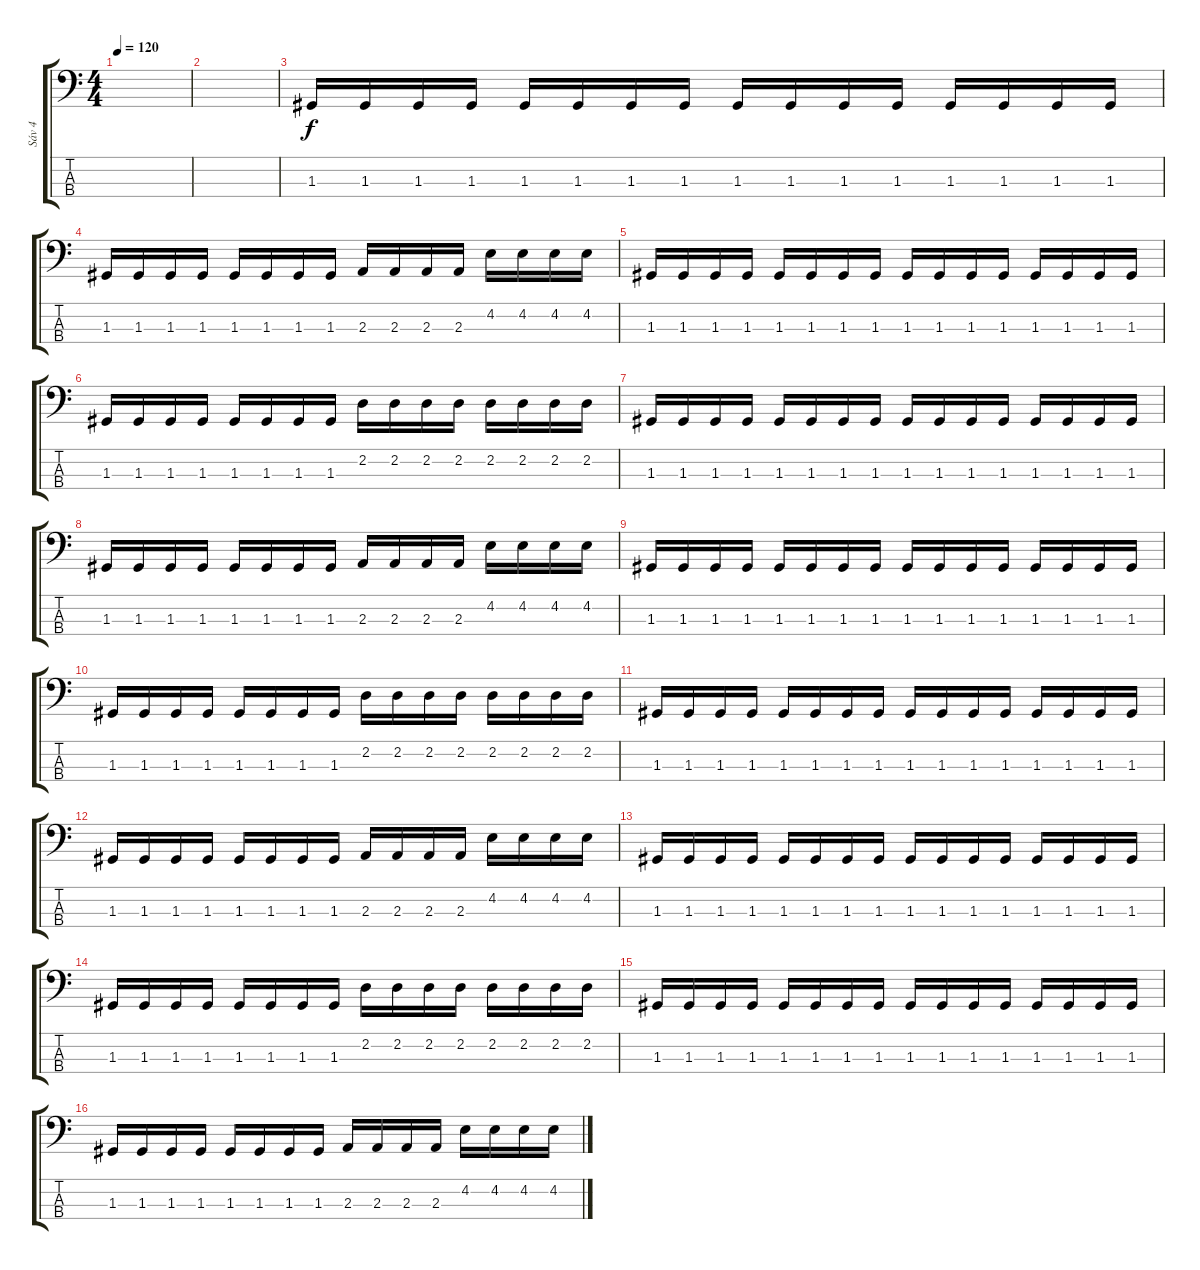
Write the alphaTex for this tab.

\track ("Sáv 4" "Sáv 4") {instrument electricbasspick}
\staff {score tabs}
\tuning (F2 C2 G1 D1) {hide}
\ts (4 4)
\tempo 120
\clef f4
\ks c
|
|
1.3.16 1.3.16 1.3.16 1.3.16 1.3.16 1.3.16 1.3.16 1.3.16 1.3.16 1.3.16 1.3.16 1.3.16 1.3.16 1.3.16 1.3.16 1.3.16 |
1.3.16 1.3.16 1.3.16 1.3.16 1.3.16 1.3.16 1.3.16 1.3.16 2.3.16 2.3.16 2.3.16 2.3.16 4.2.16 4.2.16 4.2.16 4.2.16 |
1.3.16 1.3.16 1.3.16 1.3.16 1.3.16 1.3.16 1.3.16 1.3.16 1.3.16 1.3.16 1.3.16 1.3.16 1.3.16 1.3.16 1.3.16 1.3.16 |
1.3.16 1.3.16 1.3.16 1.3.16 1.3.16 1.3.16 1.3.16 1.3.16 2.2.16 2.2.16 2.2.16 2.2.16 2.2.16 2.2.16 2.2.16 2.2.16 |
1.3.16 1.3.16 1.3.16 1.3.16 1.3.16 1.3.16 1.3.16 1.3.16 1.3.16 1.3.16 1.3.16 1.3.16 1.3.16 1.3.16 1.3.16 1.3.16 |
1.3.16 1.3.16 1.3.16 1.3.16 1.3.16 1.3.16 1.3.16 1.3.16 2.3.16 2.3.16 2.3.16 2.3.16 4.2.16 4.2.16 4.2.16 4.2.16 |
1.3.16 1.3.16 1.3.16 1.3.16 1.3.16 1.3.16 1.3.16 1.3.16 1.3.16 1.3.16 1.3.16 1.3.16 1.3.16 1.3.16 1.3.16 1.3.16 |
1.3.16 1.3.16 1.3.16 1.3.16 1.3.16 1.3.16 1.3.16 1.3.16 2.2.16 2.2.16 2.2.16 2.2.16 2.2.16 2.2.16 2.2.16 2.2.16 |
1.3.16 1.3.16 1.3.16 1.3.16 1.3.16 1.3.16 1.3.16 1.3.16 1.3.16 1.3.16 1.3.16 1.3.16 1.3.16 1.3.16 1.3.16 1.3.16 |
1.3.16 1.3.16 1.3.16 1.3.16 1.3.16 1.3.16 1.3.16 1.3.16 2.3.16 2.3.16 2.3.16 2.3.16 4.2.16 4.2.16 4.2.16 4.2.16 |
1.3.16 1.3.16 1.3.16 1.3.16 1.3.16 1.3.16 1.3.16 1.3.16 1.3.16 1.3.16 1.3.16 1.3.16 1.3.16 1.3.16 1.3.16 1.3.16 |
1.3.16 1.3.16 1.3.16 1.3.16 1.3.16 1.3.16 1.3.16 1.3.16 2.2.16 2.2.16 2.2.16 2.2.16 2.2.16 2.2.16 2.2.16 2.2.16 |
1.3.16 1.3.16 1.3.16 1.3.16 1.3.16 1.3.16 1.3.16 1.3.16 1.3.16 1.3.16 1.3.16 1.3.16 1.3.16 1.3.16 1.3.16 1.3.16 |
1.3.16 1.3.16 1.3.16 1.3.16 1.3.16 1.3.16 1.3.16 1.3.16 2.3.16 2.3.16 2.3.16 2.3.16 4.2.16 4.2.16 4.2.16 4.2.16
